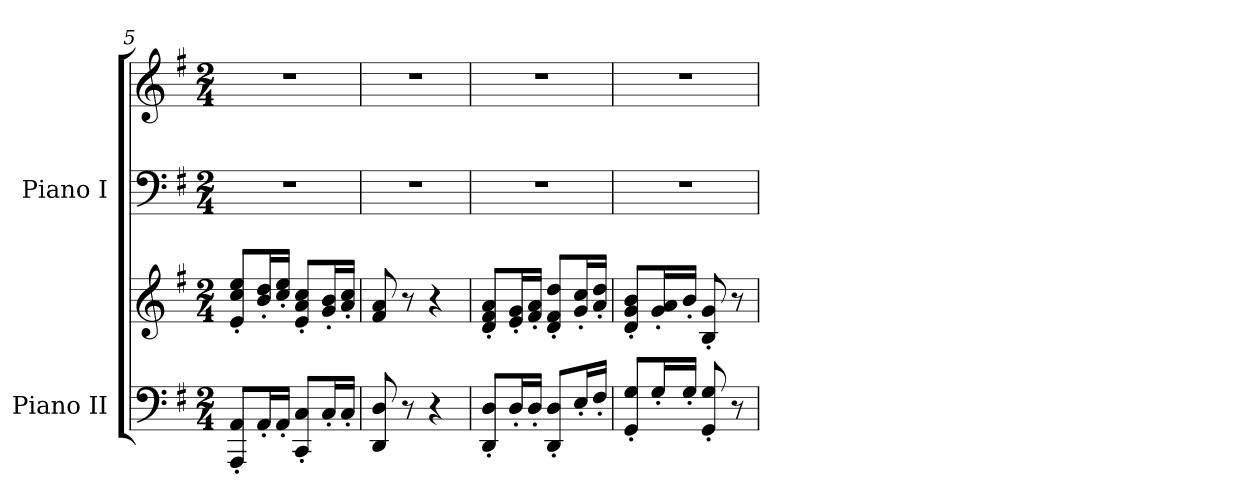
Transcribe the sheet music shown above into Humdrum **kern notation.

**kern	**kern	**kern	**kern
*part2	*part2	*part1	*part1
*staff4	*staff3	*staff2	*staff1
*I"Piano II	*	*I"Piano I	*
*I'Pno. II	*	*I'Pno. I	*
*clefF4	*clefG2	*clefF4	*clefG2
*k[f#]	*k[f#]	*k[f#]	*k[f#]
*M2/4	*M2/4	*M2/4	*M2/4
=5	=5	=5	=5
8AAA!/' 8AA!/'L	8e!/' 8cc!/' 8ee!/'L	2r	2r
16AA'!/L	16b!/' 16dd!/'L	.	.
16AA'!/JJ	16cc!/' 16ee!/'JJ	.	.
8CC!/' 8C!/'L	8e!/' 8a!/' 8cc!/'L	.	.
16C'!/L	16g!/' 16b!/'L	.	.
16C'!/JJ	16a!/' 16cc!/'JJ	.	.
=6	=6	=6	=6
8DD!/ 8D!/	8f#!/ 8a!/	2r	2r
8r	8r	.	.
4r	4r	.	.
!!LO:LB:g=z
=7	=7	=7	=7
8DD!/' 8D!/'L	8d!/' 8f#!/' 8a!/'L	2r	2r
16D'!/L	16e!/' 16g!/'L	.	.
16D'!/JJ	16f#!/' 16a!/'JJ	.	.
8DD!/' 8D!/'L	8d!/' 8f#!/' 8dd!/'L	.	.
16E'!/L	16g!/' 16cc!/'L	.	.
16F#'!/JJ	16a!/' 16dd!/'JJ	.	.
=8	=8	=8	=8
8GG!/' 8G!/'L	8d!/' 8g!/' 8b!/'L	2r	2r
16G'!/L	16g!/' 16a!/'L	.	.
16G'!/JJ	16b'!/JJ	.	.
8GG!/' 8G!/'	8B!/' 8g!/'	.	.
8r	8r	.	.
=	=	=	=
*-	*-	*-	*-
